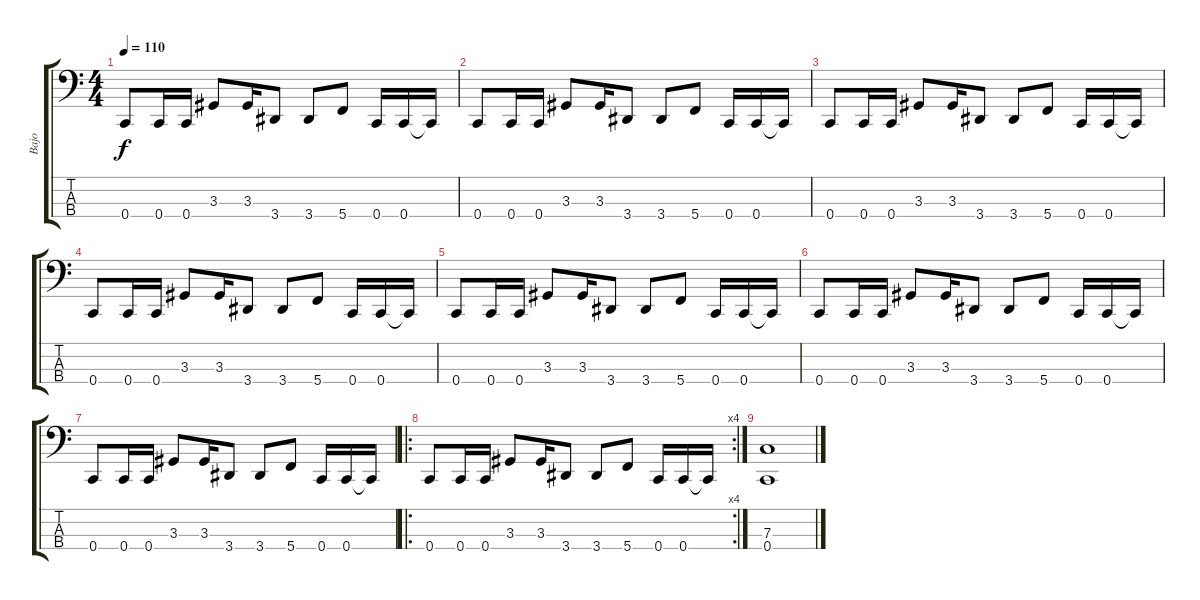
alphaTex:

\track ("Bajo" "Bajo") {instrument electricbasspick}
\staff {score tabs}
\tuning (Eb2 Bb1 F1 C1) {hide}
\ts (4 4)
\tempo 110
\clef f4
\ks c
0.4.8{dy f} 0.4.16 0.4.16 3.3.8 3.3.16 3.4.8 3.4.8 5.4.8 0.4.16 0.4.16 0.4{t}.16 |
0.4.8 0.4.16 0.4.16 3.3.8 3.3.16 3.4.8 3.4.8 5.4.8 0.4.16 0.4.16 0.4{t}.16 |
0.4.8 0.4.16 0.4.16 3.3.8 3.3.16 3.4.8 3.4.8 5.4.8 0.4.16 0.4.16 0.4{t}.16 |
0.4.8 0.4.16 0.4.16 3.3.8 3.3.16 3.4.8 3.4.8 5.4.8 0.4.16 0.4.16 0.4{t}.16 |
0.4.8 0.4.16 0.4.16 3.3.8 3.3.16 3.4.8 3.4.8 5.4.8 0.4.16 0.4.16 0.4{t}.16 |
0.4.8 0.4.16 0.4.16 3.3.8 3.3.16 3.4.8 3.4.8 5.4.8 0.4.16 0.4.16 0.4{t}.16 |
0.4.8 0.4.16 0.4.16 3.3.8 3.3.16 3.4.8 3.4.8 5.4.8 0.4.16 0.4.16 0.4{t}.16 |
\ro
\rc 4
0.4.8 0.4.16 0.4.16 3.3.8 3.3.16 3.4.8 3.4.8 5.4.8 0.4.16 0.4.16 0.4{t}.16 |
(7.3 0.4).1
